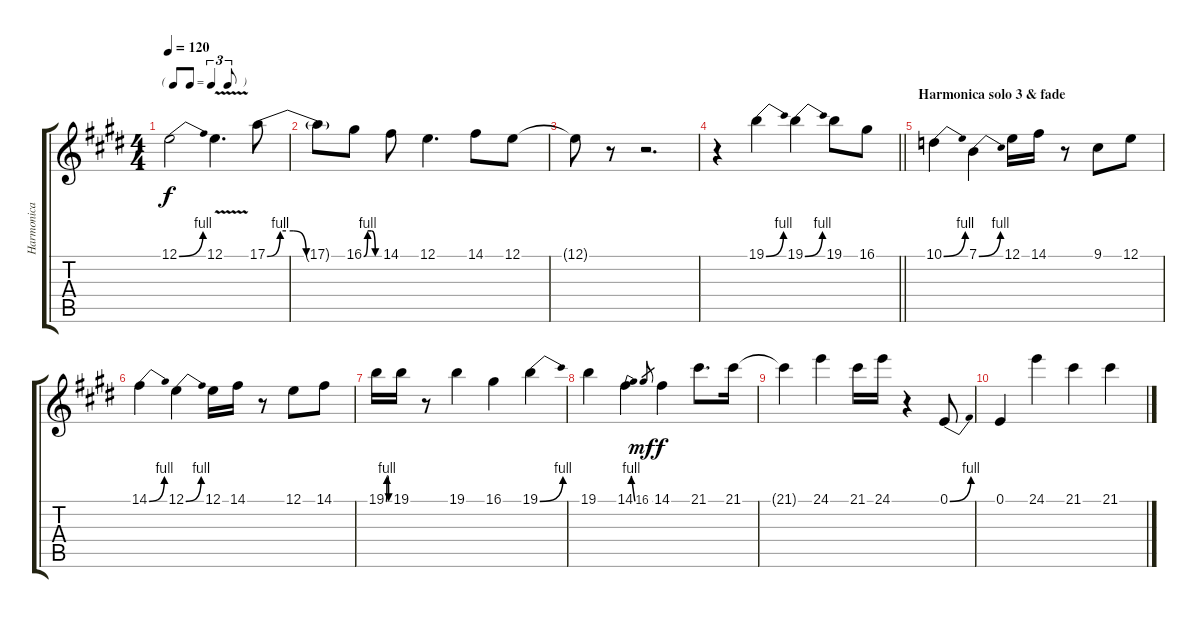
\track ("Harmonica" "Harmonica") {instrument harmonica}
\staff {score tabs}
\tuning (E4 B3 G3 D3 A2 E2) {hide}
\ts (4 4)
\tf triplet8th
\tempo 120
\clef g2
\ks e
12.1{be (bend 0 0 60 4)}.2{dy f} 12.1{v}.4{d} 17.1{be (custom 0 0 15 4 30 4 45 0 60 0)}.8 |
17.1{be (hold 0 0 60 0) t}.8 16.1{be (custom 0 0 15 4 30 4 45 0 60 0)}.8 14.1.8 12.1.4{d} 14.1.8 12.1.8 |
12.1{t}.8 r.8 r.2{d} |
\barLineRight lightlight
r.4 19.1{be (bend 0 0 60 4)}.4 19.1{be (bend 0 0 60 4)}.4 19.1.8 16.1.8 |
\section ("" "Harmonica solo 3 & fade")
10.1{be (bend 0 0 60 4)}.4 7.1{be (bend 0 0 60 4)}.4 12.1.16 14.1.16 r.8 9.1.8 12.1.8 |
14.1{be (bend 0 0 60 4)}.4 12.1{be (bend 0 0 60 4)}.4 12.1.16 14.1.16 r.8 12.1.8 14.1.8 |
19.1{be (custom 0 0 15 4 30 4 45 0 60 0)}.16{volume 4} 19.1.16 r.8 19.1.4 16.1.4 19.1{be (bend 0 0 60 4)}.4 |
19.1.4 14.1{be (bend 0 0 60 4)}.4 16.1.8{gr dy mf} 14.1.4{dy f} 21.1.8{d} 21.1.16 |
21.1{t}.4 24.1.4 21.1.16 24.1.16 r.4 0.1{be (bend 0 0 60 4)}.8 |
0.1.4 24.1.4 21.1.4 21.1.4{volume 0}
